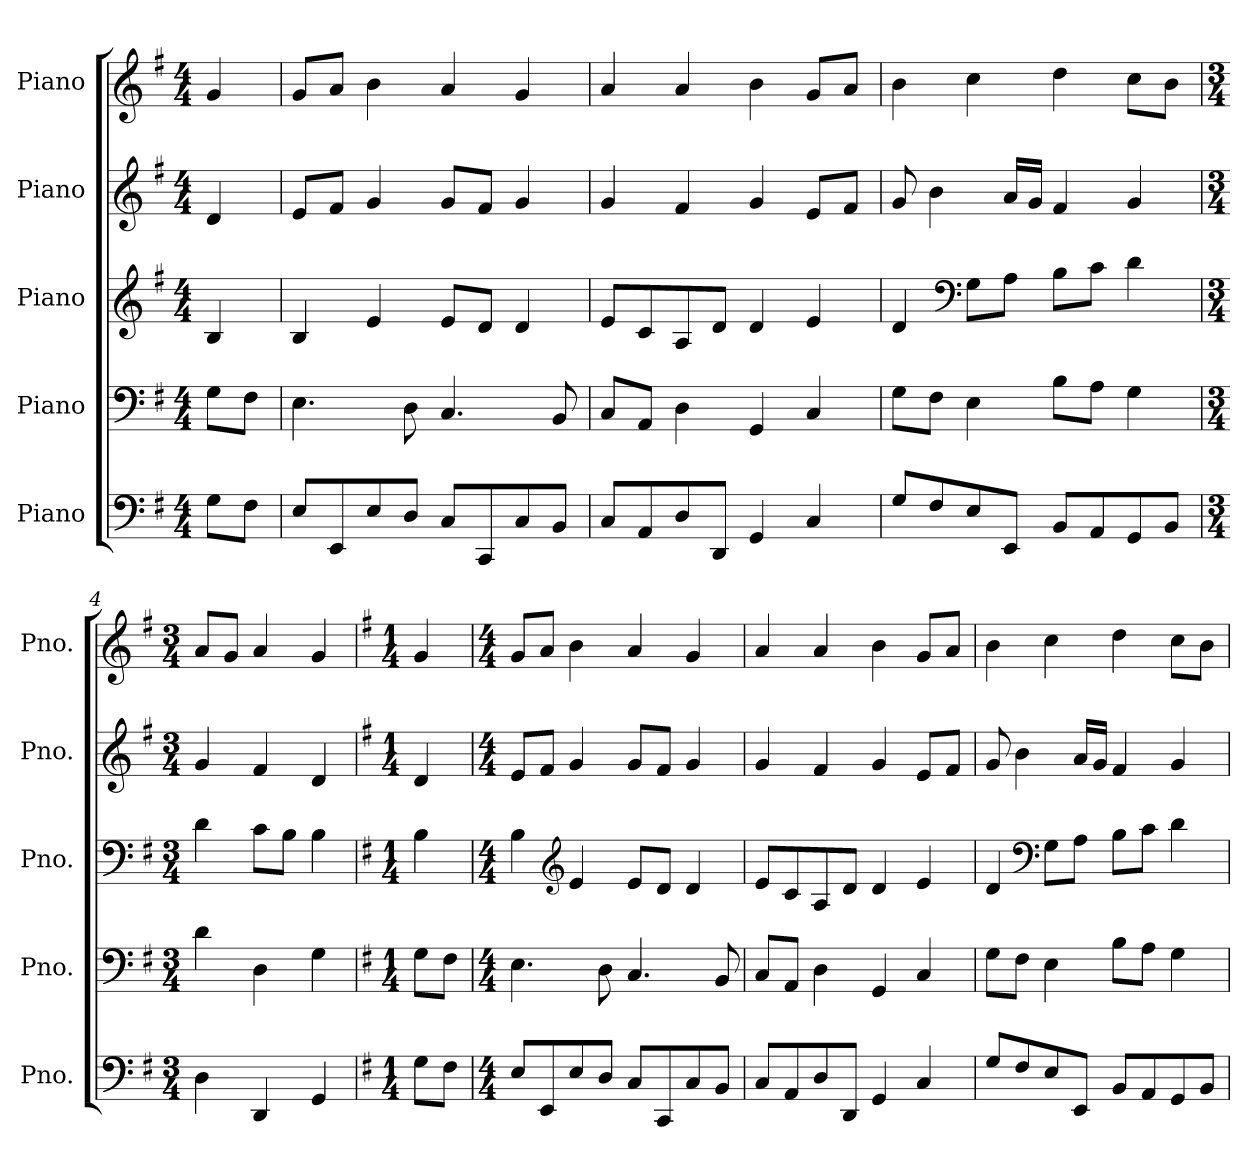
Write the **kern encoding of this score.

**kern	**kern	**kern	**kern	**kern
*part5	*part4	*part3	*part2	*part1
*staff5	*staff4	*staff3	*staff2	*staff1
*I"Piano	*I"Piano	*I"Piano	*I"Piano	*I"Piano
*I'Pno.	*I'Pno.	*I'Pno.	*I'Pno.	*I'Pno.
*clefF4	*clefF4	*clefG2	*clefG2	*clefG2
*k[f#]	*k[f#]	*k[f#]	*k[f#]	*k[f#]
*M4/4	*M4/4	*M4/4	*M4/4	*M4/4
*MM120	*MM120	*MM120	*MM120	*MM120
=	=	=	=	=
8G\L	8G\L	4B/	4d/	4g/
8F#\J	8F#\J	.	.	.
=1	=1	=1	=1	=1
8E/L	4.E\	4B/	8e/L	8g/L
8EE/	.	.	8f#/J	8a/J
8E/	.	4e/	4g/	4b\
8D/J	8D\	.	.	.
8C/L	4.C/	8e/L	8g/L	4a/
8CC/	.	8d/J	8f#/J	.
8C/	.	4d/	4g/	4g/
8BB/J	8BB/	.	.	.
=2	=2	=2	=2	=2
8C/L	8C/L	8e/L	4g/	4a/
8AA/	8AA/J	8c/	.	.
8D/	4D\	8A/	4f#/	4a/
8DD/J	.	8d/J	.	.
4GG/	4GG/	4d/	4g/	4b\
4C/	4C/	4e/	8e/L	8g/L
.	.	.	8f#/J	8a/J
=3	=3	=3	=3	=3
8G/L	8G\L	4d/	8g/	4b\
8F#/	8F#\J	.	4b\	.
*	*	*clefF4	*	*
8E/	4E\	8G\L	.	4cc\
8EE/J	.	8A\J	16a/LL	.
.	.	.	16g/JJ	.
8BB/L	8B\L	8B\L	4f#/	4dd\
8AA/	8A\J	8c\J	.	.
8GG/	4G\	4d\	4g/	8cc\L
8BB/J	.	.	.	8b\J
=4	=4	=4	=4	=4
*M3/4	*M3/4	*M3/4	*M3/4	*M3/4
4D\	4d\	4d\	4g/	8a/L
.	.	.	.	8g/J
4DD/	4D\	8c\L	4f#/	4a/
.	.	8B\J	.	.
4GG/	4G\	4B\	4d/	4g/
=5	=5	=5	=5	=5
*k[f#]	*k[f#]	*k[f#]	*k[f#]	*k[f#]
*M1/4	*M1/4	*M1/4	*M1/4	*M1/4
8G\L	8G\L	4B\	4d/	4g/
8F#\J	8F#\J	.	.	.
!!LO:LB:g=z
=6	=6	=6	=6	=6
*M4/4	*M4/4	*M4/4	*M4/4	*M4/4
8E/L	4.E\	4B\	8e/L	8g/L
8EE/	.	.	8f#/J	8a/J
*	*	*clefG2	*	*
8E/	.	4e/	4g/	4b\
8D/J	8D\	.	.	.
8C/L	4.C/	8e/L	8g/L	4a/
8CC/	.	8d/J	8f#/J	.
8C/	.	4d/	4g/	4g/
8BB/J	8BB/	.	.	.
=7	=7	=7	=7	=7
8C/L	8C/L	8e/L	4g/	4a/
8AA/	8AA/J	8c/	.	.
8D/	4D\	8A/	4f#/	4a/
8DD/J	.	8d/J	.	.
4GG/	4GG/	4d/	4g/	4b\
4C/	4C/	4e/	8e/L	8g/L
.	.	.	8f#/J	8a/J
=8	=8	=8	=8	=8
8G/L	8G\L	4d/	8g/	4b\
8F#/	8F#\J	.	4b\	.
*	*	*clefF4	*	*
8E/	4E\	8G\L	.	4cc\
8EE/J	.	8A\J	16a/LL	.
.	.	.	16g/JJ	.
8BB/L	8B\L	8B\L	4f#/	4dd\
8AA/	8A\J	8c\J	.	.
8GG/	4G\	4d\	4g/	8cc\L
8BB/J	.	.	.	8b\J
=	=	=	=	=
*-	*-	*-	*-	*-
